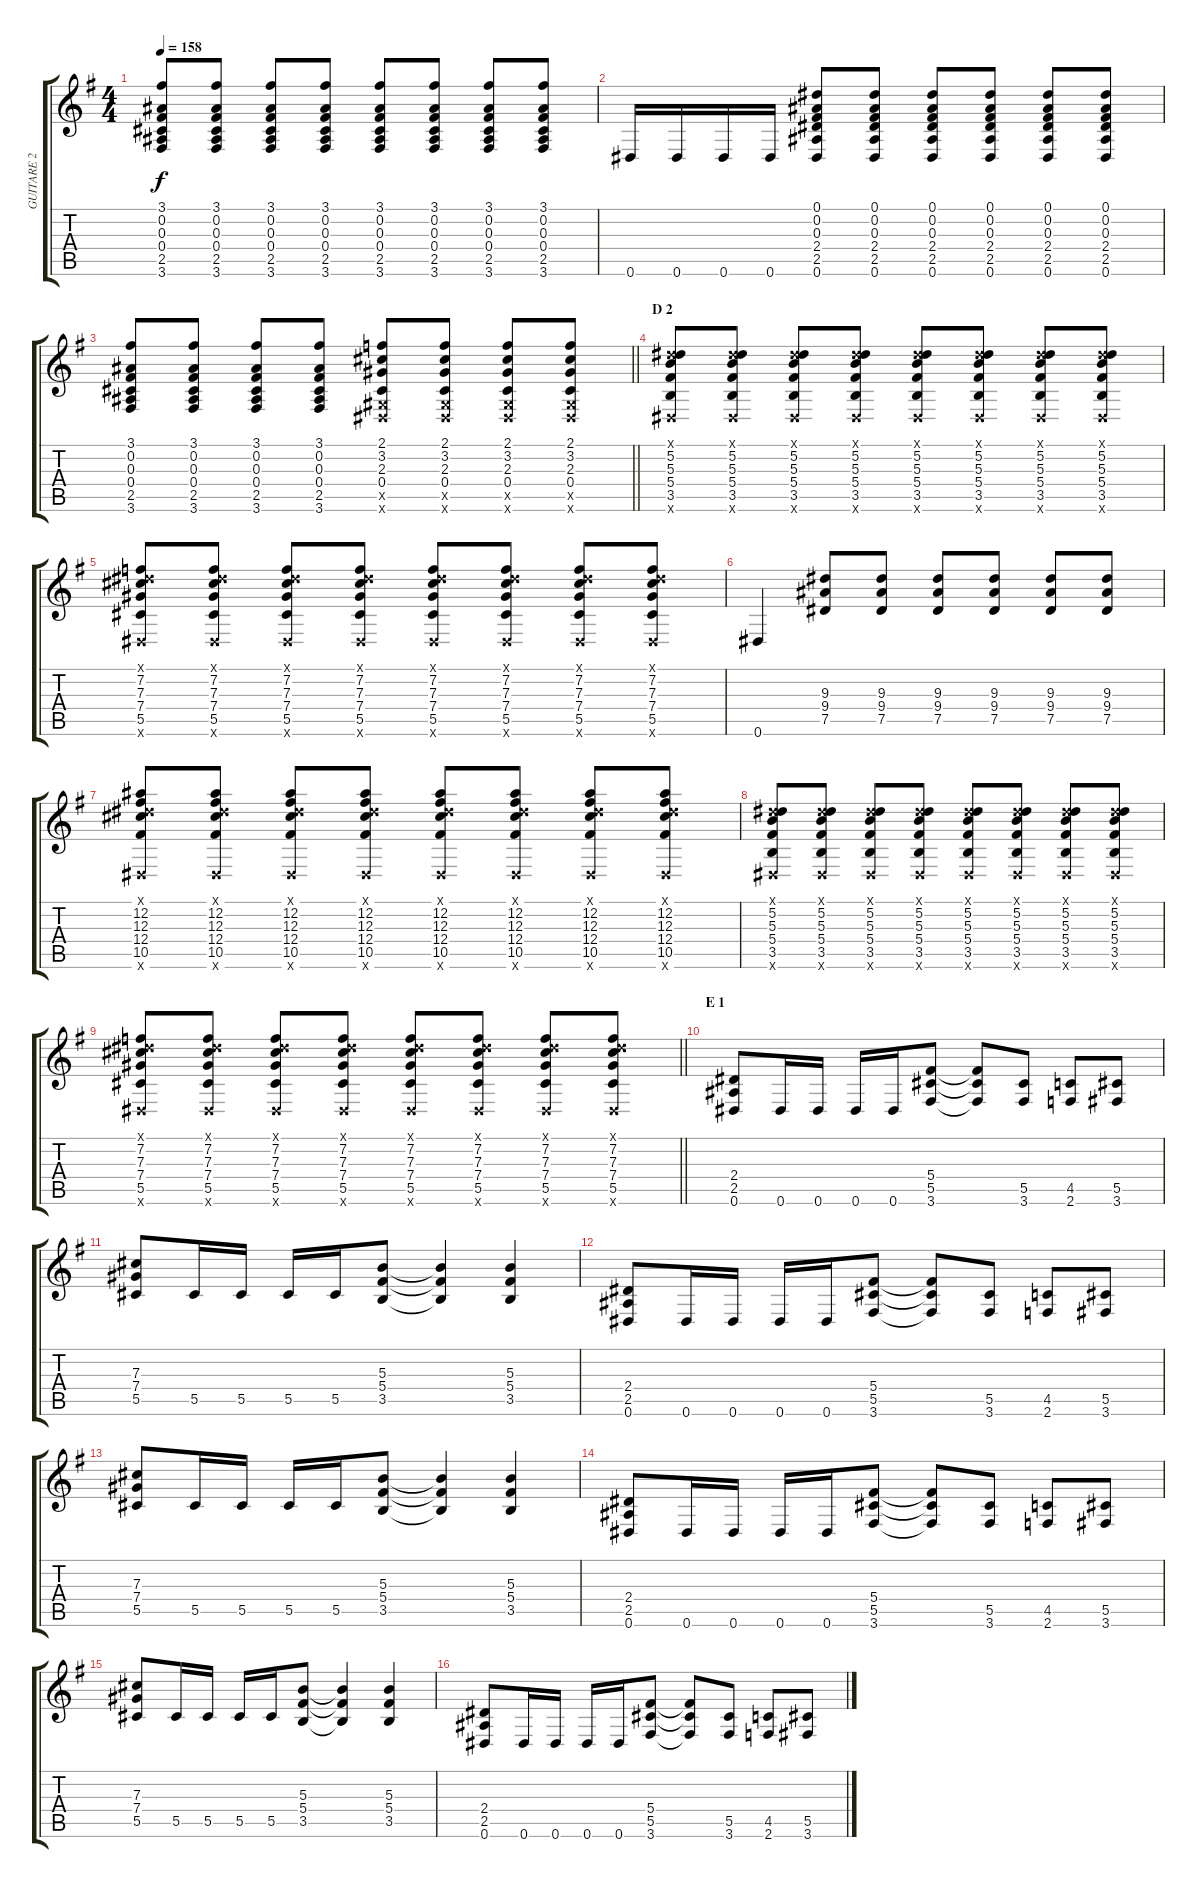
\track ("GUITARE 2" "GUITARE 2") {instrument electricguitarclean}
\staff {score tabs}
\tuning (Eb4 Bb3 Gb3 Db3 Ab2 Eb2) {hide}
\ts (4 4)
\tempo 158
\clef g2
\ks g
(3.1 0.2 0.3 0.4 2.5 3.6).8{dy f} (3.1 0.2 0.3 0.4 2.5 3.6).8 (3.1 0.2 0.3 0.4 2.5 3.6).8 (3.1 0.2 0.3 0.4 2.5 3.6).8 (3.1 0.2 0.3 0.4 2.5 3.6).8 (3.1 0.2 0.3 0.4 2.5 3.6).8 (3.1 0.2 0.3 0.4 2.5 3.6).8 (3.1 0.2 0.3 0.4 2.5 3.6).8 |
0.6.16 0.6.16 0.6.16 0.6.16 (0.1 0.2 0.3 2.4 2.5 0.6).8 (0.1 0.2 0.3 2.4 2.5 0.6).8 (0.1 0.2 0.3 2.4 2.5 0.6).8 (0.1 0.2 0.3 2.4 2.5 0.6).8 (0.1 0.2 0.3 2.4 2.5 0.6).8 (0.1 0.2 0.3 2.4 2.5 0.6).8 |
\barLineRight lightlight
(3.1 0.2 0.3 0.4 2.5 3.6).8 (3.1 0.2 0.3 0.4 2.5 3.6).8 (3.1 0.2 0.3 0.4 2.5 3.6).8 (3.1 0.2 0.3 0.4 2.5 3.6).8 (2.1 3.2 2.3 0.4 0.5{x} 0.6{x}).8 (2.1 3.2 2.3 0.4 0.5{x} 0.6{x}).8 (2.1 3.2 2.3 0.4 0.5{x} 0.6{x}).8 (2.1 3.2 2.3 0.4 0.5{x} 0.6{x}).8 |
\section ("" "D 2")
(0.1{x} 5.2 5.3 5.4 3.5 0.6{x}).8 (0.1{x} 5.2 5.3 5.4 3.5 0.6{x}).8 (0.1{x} 5.2 5.3 5.4 3.5 0.6{x}).8 (0.1{x} 5.2 5.3 5.4 3.5 0.6{x}).8 (0.1{x} 5.2 5.3 5.4 3.5 0.6{x}).8 (0.1{x} 5.2 5.3 5.4 3.5 0.6{x}).8 (0.1{x} 5.2 5.3 5.4 3.5 0.6{x}).8 (0.1{x} 5.2 5.3 5.4 3.5 0.6{x}).8 |
(0.1{x} 7.2 7.3 7.4 5.5 0.6{x}).8 (0.1{x} 7.2 7.3 7.4 5.5 0.6{x}).8 (0.1{x} 7.2 7.3 7.4 5.5 0.6{x}).8 (0.1{x} 7.2 7.3 7.4 5.5 0.6{x}).8 (0.1{x} 7.2 7.3 7.4 5.5 0.6{x}).8 (0.1{x} 7.2 7.3 7.4 5.5 0.6{x}).8 (0.1{x} 7.2 7.3 7.4 5.5 0.6{x}).8 (0.1{x} 7.2 7.3 7.4 5.5 0.6{x}).8 |
0.6.4 (9.3 9.4 7.5).8 (9.3 9.4 7.5).8 (9.3 9.4 7.5).8 (9.3 9.4 7.5).8 (9.3 9.4 7.5).8 (9.3 9.4 7.5).8 |
(0.1{x} 12.2 12.3 12.4 10.5 0.6{x}).8 (0.1{x} 12.2 12.3 12.4 10.5 0.6{x}).8 (0.1{x} 12.2 12.3 12.4 10.5 0.6{x}).8 (0.1{x} 12.2 12.3 12.4 10.5 0.6{x}).8 (0.1{x} 12.2 12.3 12.4 10.5 0.6{x}).8 (0.1{x} 12.2 12.3 12.4 10.5 0.6{x}).8 (0.1{x} 12.2 12.3 12.4 10.5 0.6{x}).8 (0.1{x} 12.2 12.3 12.4 10.5 0.6{x}).8 |
(0.1{x} 5.2 5.3 5.4 3.5 0.6{x}).8 (0.1{x} 5.2 5.3 5.4 3.5 0.6{x}).8 (0.1{x} 5.2 5.3 5.4 3.5 0.6{x}).8 (0.1{x} 5.2 5.3 5.4 3.5 0.6{x}).8 (0.1{x} 5.2 5.3 5.4 3.5 0.6{x}).8 (0.1{x} 5.2 5.3 5.4 3.5 0.6{x}).8 (0.1{x} 5.2 5.3 5.4 3.5 0.6{x}).8 (0.1{x} 5.2 5.3 5.4 3.5 0.6{x}).8 |
\barLineRight lightlight
(0.1{x} 7.2 7.3 7.4 5.5 0.6{x}).8 (0.1{x} 7.2 7.3 7.4 5.5 0.6{x}).8 (0.1{x} 7.2 7.3 7.4 5.5 0.6{x}).8 (0.1{x} 7.2 7.3 7.4 5.5 0.6{x}).8 (0.1{x} 7.2 7.3 7.4 5.5 0.6{x}).8 (0.1{x} 7.2 7.3 7.4 5.5 0.6{x}).8 (0.1{x} 7.2 7.3 7.4 5.5 0.6{x}).8 (0.1{x} 7.2 7.3 7.4 5.5 0.6{x}).8 |
\section ("" "E 1")
(2.4 2.5 0.6).8 0.6.16 0.6.16 0.6.16 0.6.16 (5.4 5.5 3.6).8 (5.4{t} 5.5{t} 3.6{t}).8 (5.5 3.6).8 (4.5 2.6).8 (5.5 3.6).8 |
(7.3 7.4 5.5).8 5.5.16 5.5.16 5.5.16 5.5.16 (5.3 5.4 3.5).8 (5.3{t} 5.4{t} 3.5{t}).4 (5.3 5.4 3.5).4 |
(2.4 2.5 0.6).8 0.6.16 0.6.16 0.6.16 0.6.16 (5.4 5.5 3.6).8 (5.4{t} 5.5{t} 3.6{t}).8 (5.5 3.6).8 (4.5 2.6).8 (5.5 3.6).8 |
(7.3 7.4 5.5).8 5.5.16 5.5.16 5.5.16 5.5.16 (5.3 5.4 3.5).8 (5.3{t} 5.4{t} 3.5{t}).4 (5.3 5.4 3.5).4 |
(2.4 2.5 0.6).8 0.6.16 0.6.16 0.6.16 0.6.16 (5.4 5.5 3.6).8 (5.4{t} 5.5{t} 3.6{t}).8 (5.5 3.6).8 (4.5 2.6).8 (5.5 3.6).8 |
(7.3 7.4 5.5).8 5.5.16 5.5.16 5.5.16 5.5.16 (5.3 5.4 3.5).8 (5.3{t} 5.4{t} 3.5{t}).4 (5.3 5.4 3.5).4 |
(2.4 2.5 0.6).8 0.6.16 0.6.16 0.6.16 0.6.16 (5.4 5.5 3.6).8 (5.4{t} 5.5{t} 3.6{t}).8 (5.5 3.6).8 (4.5 2.6).8 (5.5 3.6).8
